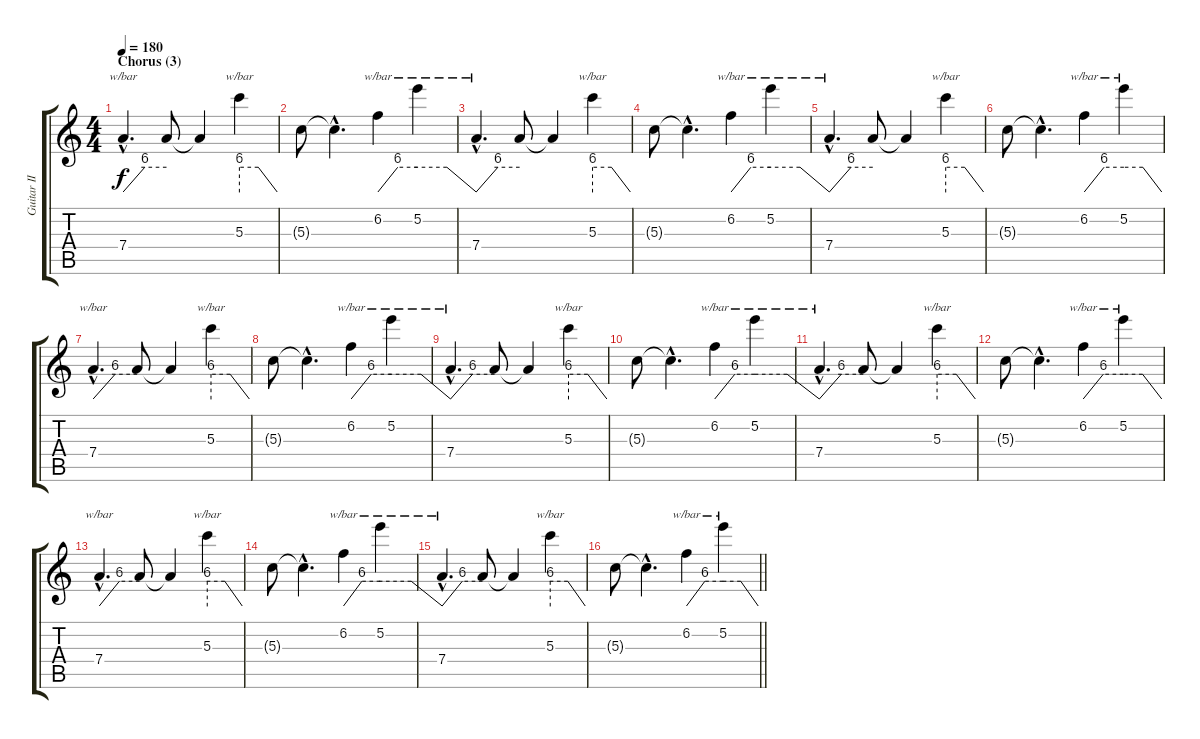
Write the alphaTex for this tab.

\track ("Guitar II (Aiji)" "Guitar II ") {instrument distortionguitar}
\staff {score tabs}
\tuning (E4 B3 G3 D3 A2 E2) {hide}
\ts (4 4)
\section ("" "Chorus (3)")
\tempo 180
\clef g2
\ks c
7.4{hac}.4{d tbe (custom default 0 0 30 24 60 24) dy f} 7.4{t}.8 7.4{t}.4 5.3.4{tbe (custom default 0 24 30 24 60 0)} |
5.3{t}.8 5.3{hac t}.4{d} 6.2.4{tbe (custom default 0 0 30 24 60 24)} 5.2.4{tbe (custom default 0 24 30 24 60 0)} |
7.4{hac}.4{d tbe (custom default 0 0 30 24 60 24)} 7.4{t}.8 7.4{t}.4 5.3.4{tbe (custom default 0 24 30 24 60 0)} |
5.3{t}.8 5.3{hac t}.4{d} 6.2.4{tbe (custom default 0 0 30 24 60 24)} 5.2.4{tbe (custom default 0 24 30 24 60 0)} |
7.4{hac}.4{d tbe (custom default 0 0 30 24 60 24)} 7.4{t}.8 7.4{t}.4 5.3.4{tbe (custom default 0 24 30 24 60 0)} |
5.3{t}.8 5.3{hac t}.4{d} 6.2.4{tbe (custom default 0 0 30 24 60 24)} 5.2.4{tbe (custom default 0 24 30 24 60 0)} |
7.4{hac}.4{d tbe (custom default 0 0 30 24 60 24)} 7.4{t}.8 7.4{t}.4 5.3.4{tbe (custom default 0 24 30 24 60 0)} |
5.3{t}.8 5.3{hac t}.4{d} 6.2.4{tbe (custom default 0 0 30 24 60 24)} 5.2.4{tbe (custom default 0 24 30 24 60 0)} |
7.4{hac}.4{d tbe (custom default 0 0 30 24 60 24)} 7.4{t}.8 7.4{t}.4 5.3.4{tbe (custom default 0 24 30 24 60 0)} |
5.3{t}.8 5.3{hac t}.4{d} 6.2.4{tbe (custom default 0 0 30 24 60 24)} 5.2.4{tbe (custom default 0 24 30 24 60 0)} |
7.4{hac}.4{d tbe (custom default 0 0 30 24 60 24)} 7.4{t}.8 7.4{t}.4 5.3.4{tbe (custom default 0 24 30 24 60 0)} |
5.3{t}.8 5.3{hac t}.4{d} 6.2.4{tbe (custom default 0 0 30 24 60 24)} 5.2.4{tbe (custom default 0 24 30 24 60 0)} |
7.4{hac}.4{d tbe (custom default 0 0 30 24 60 24)} 7.4{t}.8 7.4{t}.4 5.3.4{tbe (custom default 0 24 30 24 60 0)} |
5.3{t}.8 5.3{hac t}.4{d} 6.2.4{tbe (custom default 0 0 30 24 60 24)} 5.2.4{tbe (custom default 0 24 30 24 60 0)} |
7.4{hac}.4{d tbe (custom default 0 0 30 24 60 24)} 7.4{t}.8 7.4{t}.4 5.3.4{tbe (custom default 0 24 30 24 60 0)} |
\barLineRight lightlight
5.3{t}.8 5.3{hac t}.4{d} 6.2.4{tbe (custom default 0 0 30 24 60 24)} 5.2.4{tbe (custom default 0 24 30 24 60 0)}
